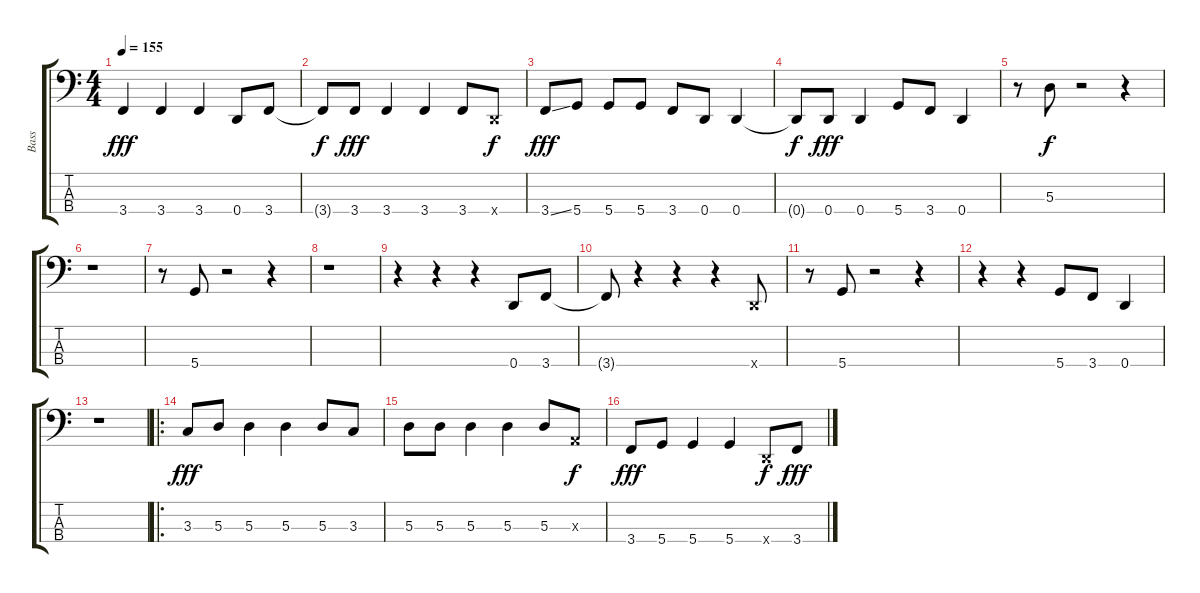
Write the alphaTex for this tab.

\track ("Bass" "Bass") {instrument acousticguitarsteel}
\staff {score tabs}
\tuning (G2 D2 A1 D1) {hide}
\ts (4 4)
\tempo 155
\clef f4
\ks c
3.4.4{dy fff} 3.4.4 3.4.4 0.4.8 3.4.8 |
3.4{t}.8{dy f} 3.4.8{dy fff} 3.4.4 3.4.4 3.4.8 0.4{x}.8{dy f} |
3.4{ss}.8{dy fff} 5.4.8 5.4.8 5.4.8 3.4.8 0.4.8 0.4.4 |
0.4{t}.8{dy f} 0.4.8{dy fff} 0.4.4 5.4.8 3.4.8 0.4.4 |
r.8 5.3.8{dy f} r.2 r.4 |
r.1 |
r.8 5.4.8 r.2 r.4 |
r.1 |
r.4 r.4 r.4 0.4.8 3.4.8 |
3.4{t}.8 r.4 r.4 r.4 0.4{x}.8 |
r.8 5.4.8 r.2 r.4 |
r.4 r.4 5.4.8 3.4.8 0.4.4 |
r.1 |
\ro
3.3.8{dy fff} 5.3.8 5.3.4 5.3.4 5.3.8 3.3.8 |
5.3.8 5.3.8 5.3.4 5.3.4 5.3.8 0.3{x}.8{dy f} |
3.4.8{dy fff} 5.4.8 5.4.4 5.4.4 0.4{x}.8{dy f} 3.4.8{dy fff}
